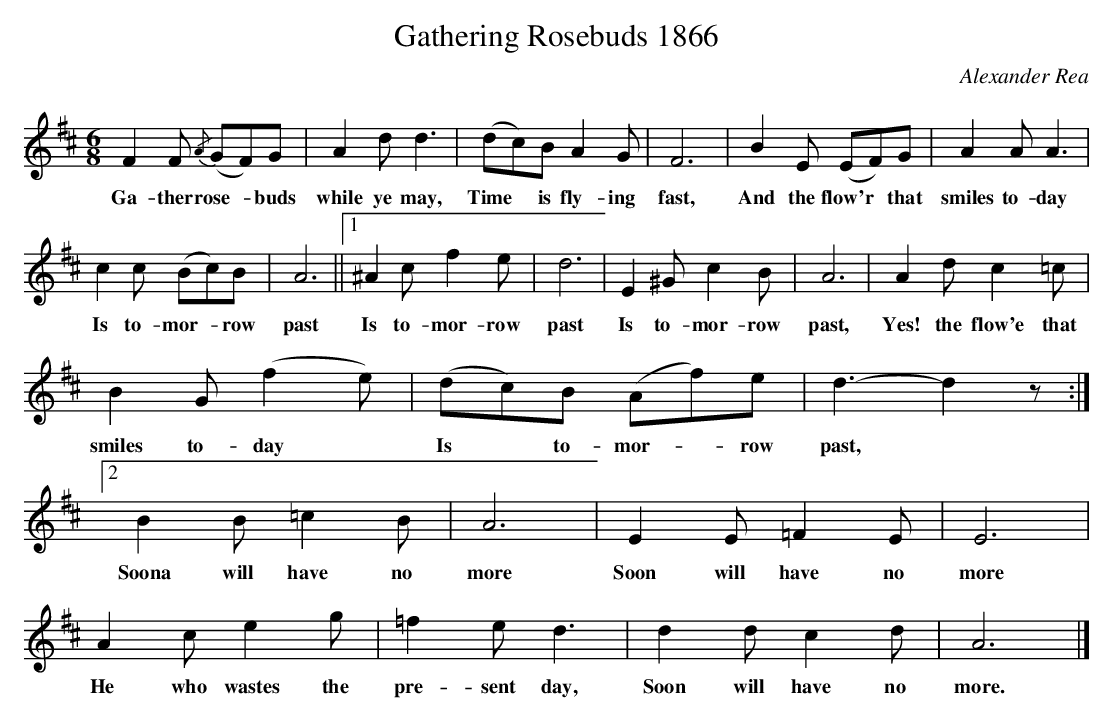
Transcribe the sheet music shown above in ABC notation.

X:1
T:Gathering Rosebuds 1866
C:Alexander Rea
L:1/8
M:6/8
K:D
F2 F{/A} (GF)G | A2 d d3 | (dc)B A2 G | F6 | B2 E (EF)G | A2 A A3 |$ c2 c (Bc)B | A6 ||1
w: Ga- ther rose- * buds|while ye may,|Time * is fly- ing|fast,|And the flow'r * that|smiles to- day|Is to- mor- * row|past|
^A2 c f2 e | d6 | E2 ^G c2 B | A6 | A2 d c2 =c |$ B2 G (f2 e) | (dc)B (Af)e | d3- d2 z :|2
w: Is to- mor- row|past|Is to- mor- row|past,|Yes! the flow'e that|smiles to- day *|Is * to- mor- * row|past, *|
B2 B =c2 B | A6 | E2 E =F2 E | E6 |$ A2 c e2 g | =f2 e d3 | d2 d c2 d | A6 |]
w: Soona will have no|more|Soon will have no|more|He who wastes the|pre- sent day,|Soon will have no|more.|
